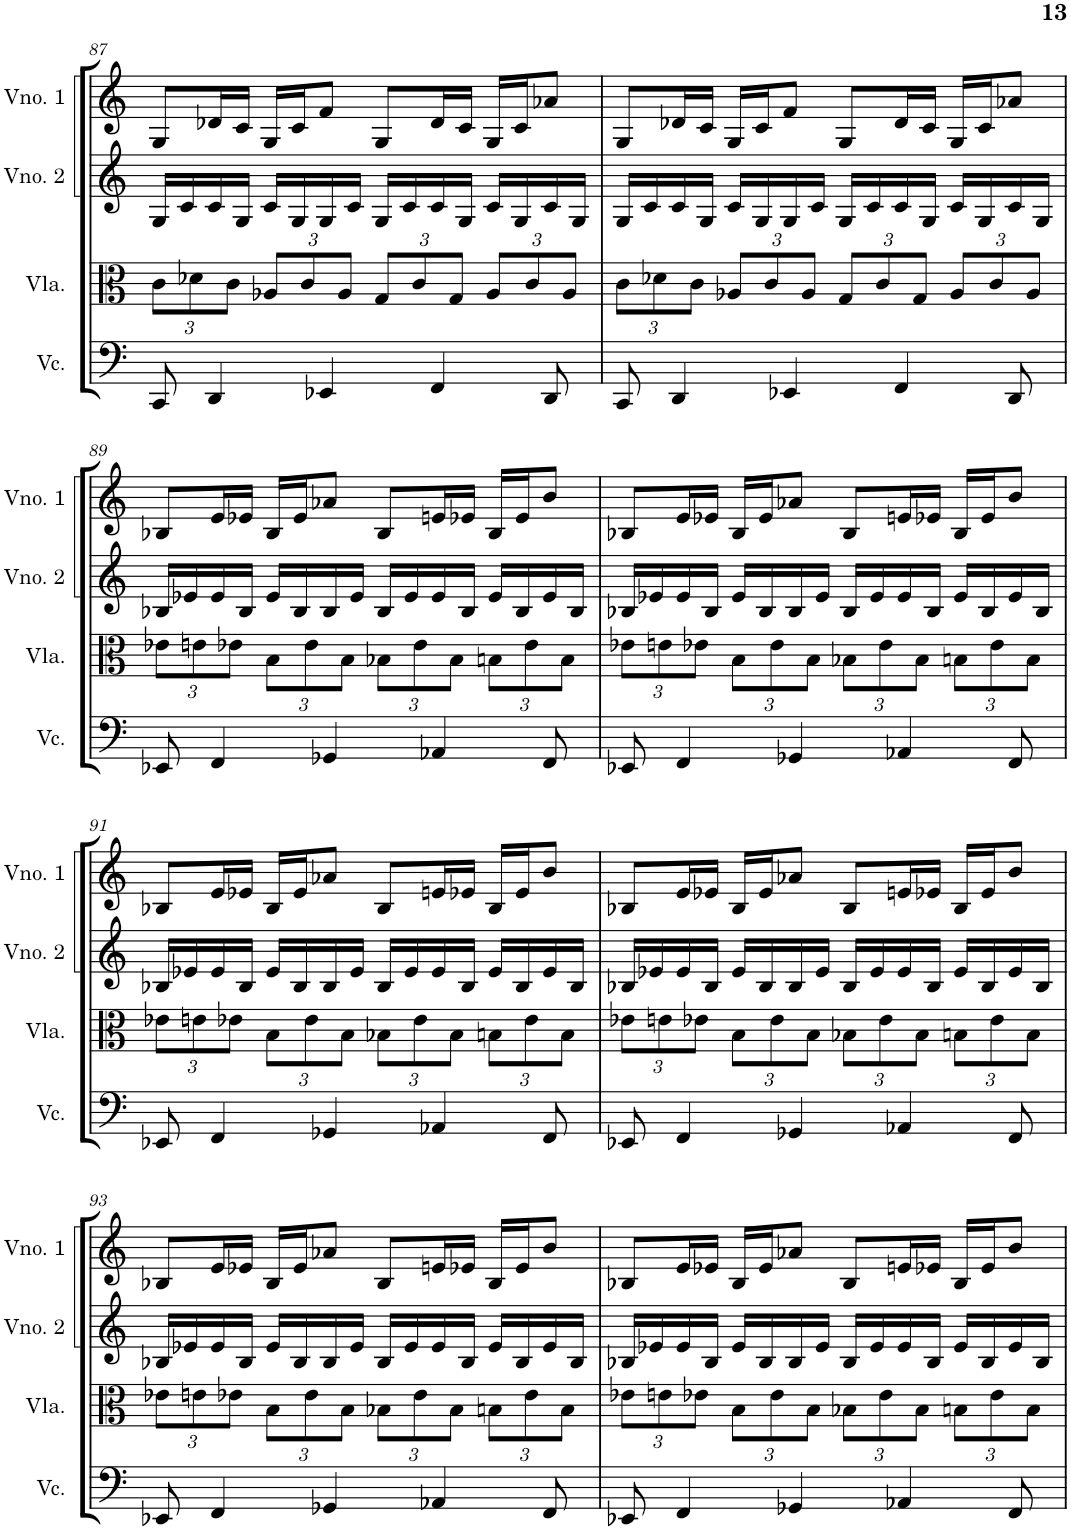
**kern	**kern	**kern	**kern
*part4	*part3	*part2	*part1
*staff4	*staff3	*staff2	*staff1
*I"Violoncelo	*I"Viola	*I"Violino 2	*I"Violino 1
*I'Vc.	*I'Vla.	*I'Vno. 2	*I'Vno. 1
!!LO:PB:g=z
*clefF4	*clefC3	*clefG2	*clefG2
*k[]	*k[]	*k[]	*k[]
*M4/4	*M4/4	*M4/4	*M4/4
*	*Xbrackettup	*	*
=87	=87	=87	=87
8CC/	12c\L	16G/LL	8G/L
.	.	16c/	.
.	12d-X\	.	.
4DD/	.	16c/	16d-X/L
.	12c\J	.	.
.	.	16G/JJ	16c/JJ
.	12A-X/L	16c/LL	16G/LL
.	.	16G/	16c/J
.	12c/	.	.
4EE-X/	.	16G/	8f/J
.	12A-/J	.	.
.	.	16c/JJ	.
.	12G/L	16G/LL	8G/L
.	.	16c/	.
.	12c/	.	.
4FF/	.	16c/	16d-/L
.	12G/J	.	.
.	.	16G/JJ	16c/JJ
.	12A-/L	16c/LL	16G/LL
.	.	16G/	16c/J
.	12c/	.	.
8DD/	.	16c/	8a-X/J
.	12A-/J	.	.
.	.	16G/JJ	.
=88	=88	=88	=88
8CC/	12c\L	16G/LL	8G/L
.	.	16c/	.
.	12d-X\	.	.
4DD/	.	16c/	16d-X/L
.	12c\J	.	.
.	.	16G/JJ	16c/JJ
.	12A-X/L	16c/LL	16G/LL
.	.	16G/	16c/J
.	12c/	.	.
4EE-X/	.	16G/	8f/J
.	12A-/J	.	.
.	.	16c/JJ	.
.	12G/L	16G/LL	8G/L
.	.	16c/	.
.	12c/	.	.
4FF/	.	16c/	16d-/L
.	12G/J	.	.
.	.	16G/JJ	16c/JJ
.	12A-/L	16c/LL	16G/LL
.	.	16G/	16c/J
.	12c/	.	.
8DD/	.	16c/	8a-X/J
.	12A-/J	.	.
.	.	16G/JJ	.
!!LO:LB:g=z
=89	=89	=89	=89
8EE-X/	12e-X\L	16B-X/LL	8B-X/L
.	.	16e-X/	.
.	12en\	.	.
4FF/	.	16e-/	16e/L
.	12e-X\J	.	.
.	.	16B-/JJ	16e-X/JJ
.	12B\L	16e-/LL	16B-/LL
.	.	16B-/	16e-/J
.	12e-\	.	.
4GG-X/	.	16B-/	8a-X/J
.	12B\J	.	.
.	.	16e-/JJ	.
.	12B-X\L	16B-/LL	8B-/L
.	.	16e-/	.
.	12e-\	.	.
4AA-X/	.	16e-/	16en/L
.	12B-\J	.	.
.	.	16B-/JJ	16e-X/JJ
.	12Bn\L	16e-/LL	16B-/LL
.	.	16B-/	16e-/J
.	12e-\	.	.
8FF/	.	16e-/	8b/J
.	12B\J	.	.
.	.	16B-/JJ	.
=90	=90	=90	=90
8EE-X/	12e-X\L	16B-X/LL	8B-X/L
.	.	16e-X/	.
.	12en\	.	.
4FF/	.	16e-/	16e/L
.	12e-X\J	.	.
.	.	16B-/JJ	16e-X/JJ
.	12B\L	16e-/LL	16B-/LL
.	.	16B-/	16e-/J
.	12e-\	.	.
4GG-X/	.	16B-/	8a-X/J
.	12B\J	.	.
.	.	16e-/JJ	.
.	12B-X\L	16B-/LL	8B-/L
.	.	16e-/	.
.	12e-\	.	.
4AA-X/	.	16e-/	16en/L
.	12B-\J	.	.
.	.	16B-/JJ	16e-X/JJ
.	12Bn\L	16e-/LL	16B-/LL
.	.	16B-/	16e-/J
.	12e-\	.	.
8FF/	.	16e-/	8b/J
.	12B\J	.	.
.	.	16B-/JJ	.
!!LO:LB:g=z
=91	=91	=91	=91
8EE-X/	12e-X\L	16B-X/LL	8B-X/L
.	.	16e-X/	.
.	12en\	.	.
4FF/	.	16e-/	16e/L
.	12e-X\J	.	.
.	.	16B-/JJ	16e-X/JJ
.	12B\L	16e-/LL	16B-/LL
.	.	16B-/	16e-/J
.	12e-\	.	.
4GG-X/	.	16B-/	8a-X/J
.	12B\J	.	.
.	.	16e-/JJ	.
.	12B-X\L	16B-/LL	8B-/L
.	.	16e-/	.
.	12e-\	.	.
4AA-X/	.	16e-/	16en/L
.	12B-\J	.	.
.	.	16B-/JJ	16e-X/JJ
.	12Bn\L	16e-/LL	16B-/LL
.	.	16B-/	16e-/J
.	12e-\	.	.
8FF/	.	16e-/	8b/J
.	12B\J	.	.
.	.	16B-/JJ	.
=92	=92	=92	=92
8EE-X/	12e-X\L	16B-X/LL	8B-X/L
.	.	16e-X/	.
.	12en\	.	.
4FF/	.	16e-/	16e/L
.	12e-X\J	.	.
.	.	16B-/JJ	16e-X/JJ
.	12B\L	16e-/LL	16B-/LL
.	.	16B-/	16e-/J
.	12e-\	.	.
4GG-X/	.	16B-/	8a-X/J
.	12B\J	.	.
.	.	16e-/JJ	.
.	12B-X\L	16B-/LL	8B-/L
.	.	16e-/	.
.	12e-\	.	.
4AA-X/	.	16e-/	16en/L
.	12B-\J	.	.
.	.	16B-/JJ	16e-X/JJ
.	12Bn\L	16e-/LL	16B-/LL
.	.	16B-/	16e-/J
.	12e-\	.	.
8FF/	.	16e-/	8b/J
.	12B\J	.	.
.	.	16B-/JJ	.
!!LO:LB:g=z
=93	=93	=93	=93
8EE-X/	12e-X\L	16B-X/LL	8B-X/L
.	.	16e-X/	.
.	12en\	.	.
4FF/	.	16e-/	16e/L
.	12e-X\J	.	.
.	.	16B-/JJ	16e-X/JJ
.	12B\L	16e-/LL	16B-/LL
.	.	16B-/	16e-/J
.	12e-\	.	.
4GG-X/	.	16B-/	8a-X/J
.	12B\J	.	.
.	.	16e-/JJ	.
.	12B-X\L	16B-/LL	8B-/L
.	.	16e-/	.
.	12e-\	.	.
4AA-X/	.	16e-/	16en/L
.	12B-\J	.	.
.	.	16B-/JJ	16e-X/JJ
.	12Bn\L	16e-/LL	16B-/LL
.	.	16B-/	16e-/J
.	12e-\	.	.
8FF/	.	16e-/	8b/J
.	12B\J	.	.
.	.	16B-/JJ	.
=94	=94	=94	=94
8EE-X/	12e-X\L	16B-X/LL	8B-X/L
.	.	16e-X/	.
.	12en\	.	.
4FF/	.	16e-/	16e/L
.	12e-X\J	.	.
.	.	16B-/JJ	16e-X/JJ
.	12B\L	16e-/LL	16B-/LL
.	.	16B-/	16e-/J
.	12e-\	.	.
4GG-X/	.	16B-/	8a-X/J
.	12B\J	.	.
.	.	16e-/JJ	.
.	12B-X\L	16B-/LL	8B-/L
.	.	16e-/	.
.	12e-\	.	.
4AA-X/	.	16e-/	16en/L
.	12B-\J	.	.
.	.	16B-/JJ	16e-X/JJ
.	12Bn\L	16e-/LL	16B-/LL
.	.	16B-/	16e-/J
.	12e-\	.	.
8FF/	.	16e-/	8b/J
.	12B\J	.	.
.	.	16B-/JJ	.
=	=	=	=
*-	*-	*-	*-
